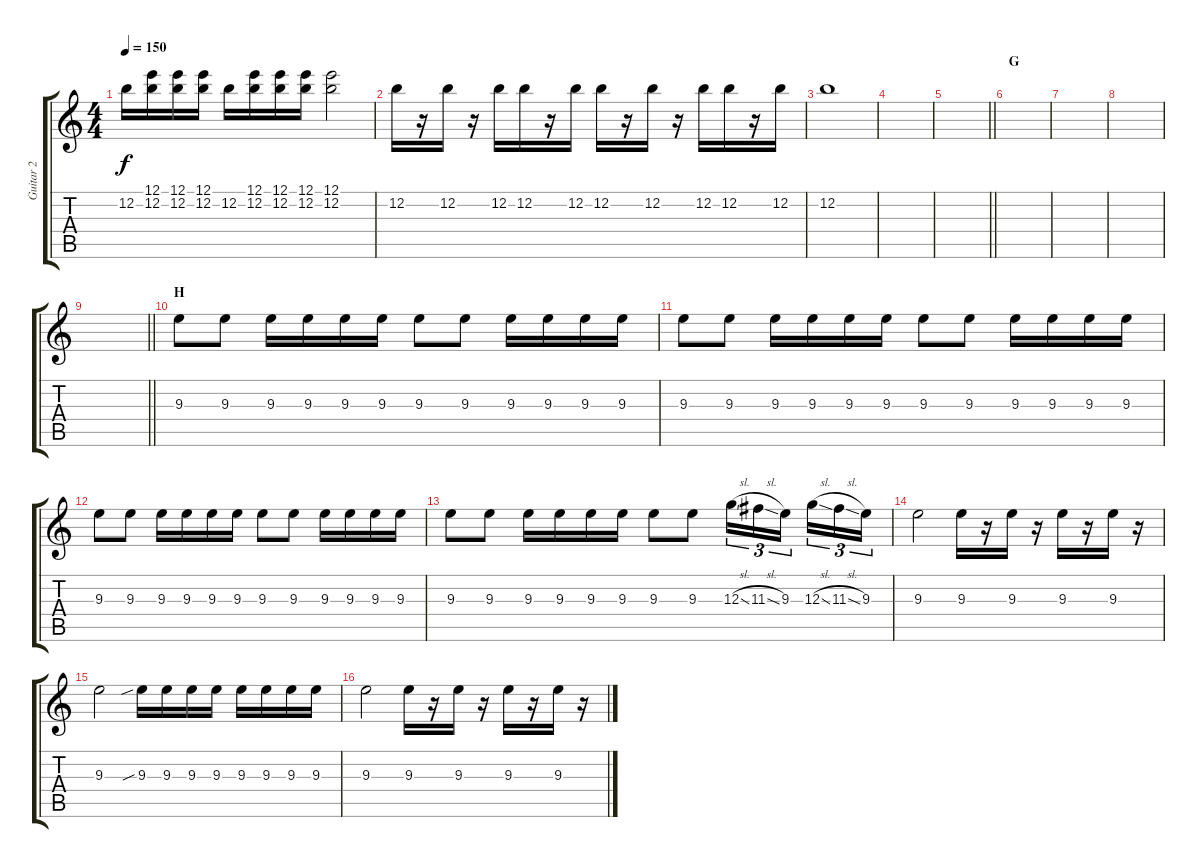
\track ("Guitar 2" "Guitar 2") {instrument overdrivenguitar}
\staff {score tabs}
\tuning (E4 B3 G3 D3 A2 E2) {hide}
\ts (4 4)
\tempo 150
\clef g2
\ks c
12.2.16{dy f} (12.1 12.2).16 (12.1 12.2).16 (12.1 12.2).16 12.2.16 (12.1 12.2).16 (12.1 12.2).16 (12.1 12.2).16 (12.1 12.2).2 |
12.2.16 r.16 12.2.16 r.16 12.2.16 12.2.16 r.16 12.2.16 12.2.16 r.16 12.2.16 r.16 12.2.16 12.2.16 r.16 12.2.16 |
12.2.1 |
|
\barLineRight lightlight
|
\section ("" "G")
|
|
|
\barLineRight lightlight
|
\section ("" "H")
9.3.8 9.3.8 9.3.16 9.3.16 9.3.16 9.3.16 9.3.8 9.3.8 9.3.16 9.3.16 9.3.16 9.3.16 |
9.3.8 9.3.8 9.3.16 9.3.16 9.3.16 9.3.16 9.3.8 9.3.8 9.3.16 9.3.16 9.3.16 9.3.16 |
9.3.8 9.3.8 9.3.16 9.3.16 9.3.16 9.3.16 9.3.8 9.3.8 9.3.16 9.3.16 9.3.16 9.3.16 |
9.3.8 9.3.8 9.3.16 9.3.16 9.3.16 9.3.16 9.3.8 9.3.8 12.3{sl}.16{tu (3 2)} 11.3{sl}.16{tu (3 2)} 9.3.16{tu (3 2) beam splitsecondary} 12.3{sl}.16{tu (3 2)} 11.3{sl}.16{tu (3 2)} 9.3.16{tu (3 2)} |
9.3.2 9.3.16 r.16 9.3.16 r.16 9.3.16 r.16 9.3.16 r.16 |
9.3.2 9.3{sib}.16 9.3.16 9.3.16 9.3.16 9.3.16 9.3.16 9.3.16 9.3.16 |
9.3.2 9.3.16 r.16 9.3.16 r.16 9.3.16 r.16 9.3.16 r.16
